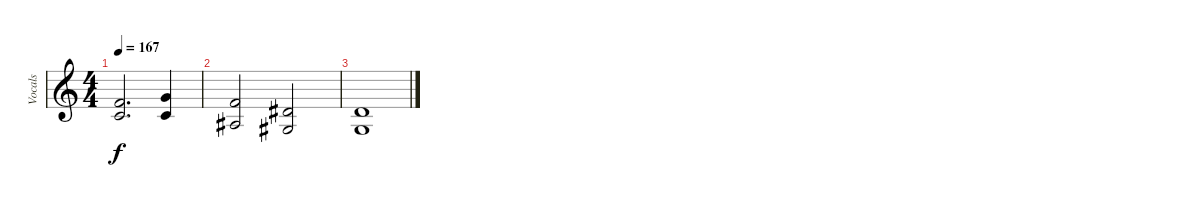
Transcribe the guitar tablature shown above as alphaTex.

\track ("Vocals" "Vocals") {mute instrument lead1square}
\staff {score}
\tuning (E4 B3 G3 D3 A2 E2) {hide}
\ts (4 4)
\tempo 167
\clef g2
\ks c
(1.1 1.2).2{d dy f} (3.1 1.2).4 |
(6.2 3.3).2 (4.2 1.3).2 |
(3.2 5.4).1
